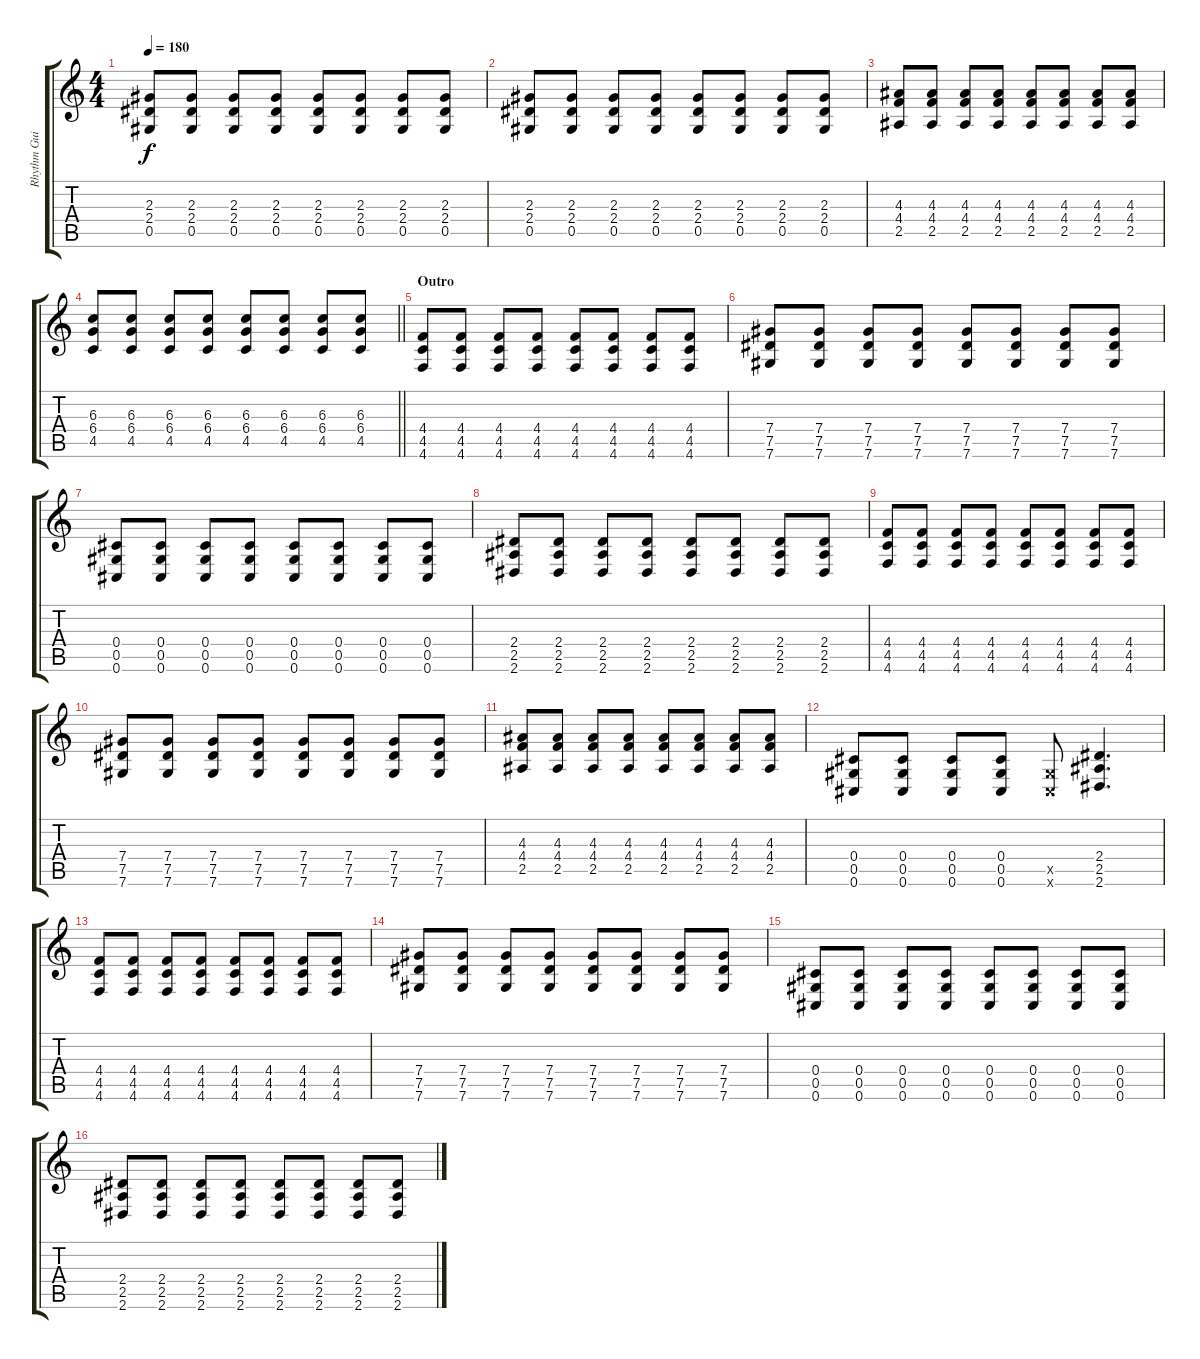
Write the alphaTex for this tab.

\track ("Rhythm Guitar" "Rhythm Gui") {instrument distortionguitar}
\staff {score tabs}
\tuning (Eb4 Bb3 Gb3 Db3 Ab2 Db2) {hide}
\ts (4 4)
\tempo 180
\clef g2
\ks c
(2.3 2.4 0.5).8{dy f} (2.3 2.4 0.5).8 (2.3 2.4 0.5).8 (2.3 2.4 0.5).8 (2.3 2.4 0.5).8 (2.3 2.4 0.5).8 (2.3 2.4 0.5).8 (2.3 2.4 0.5).8 |
(2.3 2.4 0.5).8 (2.3 2.4 0.5).8 (2.3 2.4 0.5).8 (2.3 2.4 0.5).8 (2.3 2.4 0.5).8 (2.3 2.4 0.5).8 (2.3 2.4 0.5).8 (2.3 2.4 0.5).8 |
(4.3 4.4 2.5).8 (4.3 4.4 2.5).8 (4.3 4.4 2.5).8 (4.3 4.4 2.5).8 (4.3 4.4 2.5).8 (4.3 4.4 2.5).8 (4.3 4.4 2.5).8 (4.3 4.4 2.5).8 |
\barLineRight lightlight
(6.3 6.4 4.5).8 (6.3 6.4 4.5).8 (6.3 6.4 4.5).8 (6.3 6.4 4.5).8 (6.3 6.4 4.5).8 (6.3 6.4 4.5).8 (6.3 6.4 4.5).8 (6.3 6.4 4.5).8 |
\section ("" "Outro")
(4.4 4.5 4.6).8 (4.4 4.5 4.6).8 (4.4 4.5 4.6).8 (4.4 4.5 4.6).8 (4.4 4.5 4.6).8 (4.4 4.5 4.6).8 (4.4 4.5 4.6).8 (4.4 4.5 4.6).8 |
(7.4 7.5 7.6).8 (7.4 7.5 7.6).8 (7.4 7.5 7.6).8 (7.4 7.5 7.6).8 (7.4 7.5 7.6).8 (7.4 7.5 7.6).8 (7.4 7.5 7.6).8 (7.4 7.5 7.6).8 |
(0.4 0.5 0.6).8 (0.4 0.5 0.6).8 (0.4 0.5 0.6).8 (0.4 0.5 0.6).8 (0.4 0.5 0.6).8 (0.4 0.5 0.6).8 (0.4 0.5 0.6).8 (0.4 0.5 0.6).8 |
(2.4 2.5 2.6).8 (2.4 2.5 2.6).8 (2.4 2.5 2.6).8 (2.4 2.5 2.6).8 (2.4 2.5 2.6).8 (2.4 2.5 2.6).8 (2.4 2.5 2.6).8 (2.4 2.5 2.6).8 |
(4.4 4.5 4.6).8 (4.4 4.5 4.6).8 (4.4 4.5 4.6).8 (4.4 4.5 4.6).8 (4.4 4.5 4.6).8 (4.4 4.5 4.6).8 (4.4 4.5 4.6).8 (4.4 4.5 4.6).8 |
(7.4 7.5 7.6).8 (7.4 7.5 7.6).8 (7.4 7.5 7.6).8 (7.4 7.5 7.6).8 (7.4 7.5 7.6).8 (7.4 7.5 7.6).8 (7.4 7.5 7.6).8 (7.4 7.5 7.6).8 |
(4.3 4.4 2.5).8 (4.3 4.4 2.5).8 (4.3 4.4 2.5).8 (4.3 4.4 2.5).8 (4.3 4.4 2.5).8 (4.3 4.4 2.5).8 (4.3 4.4 2.5).8 (4.3 4.4 2.5).8 |
(0.4 0.5 0.6).8 (0.4 0.5 0.6).8 (0.4 0.5 0.6).8 (0.4 0.5 0.6).8 (0.5{x} 0.6{x}).8 (2.4 2.5 2.6).4{d} |
(4.4 4.5 4.6).8 (4.4 4.5 4.6).8 (4.4 4.5 4.6).8 (4.4 4.5 4.6).8 (4.4 4.5 4.6).8 (4.4 4.5 4.6).8 (4.4 4.5 4.6).8 (4.4 4.5 4.6).8 |
(7.4 7.5 7.6).8 (7.4 7.5 7.6).8 (7.4 7.5 7.6).8 (7.4 7.5 7.6).8 (7.4 7.5 7.6).8 (7.4 7.5 7.6).8 (7.4 7.5 7.6).8 (7.4 7.5 7.6).8 |
(0.4 0.5 0.6).8 (0.4 0.5 0.6).8 (0.4 0.5 0.6).8 (0.4 0.5 0.6).8 (0.4 0.5 0.6).8 (0.4 0.5 0.6).8 (0.4 0.5 0.6).8 (0.4 0.5 0.6).8 |
(2.4 2.5 2.6).8 (2.4 2.5 2.6).8 (2.4 2.5 2.6).8 (2.4 2.5 2.6).8 (2.4 2.5 2.6).8 (2.4 2.5 2.6).8 (2.4 2.5 2.6).8 (2.4 2.5 2.6).8
